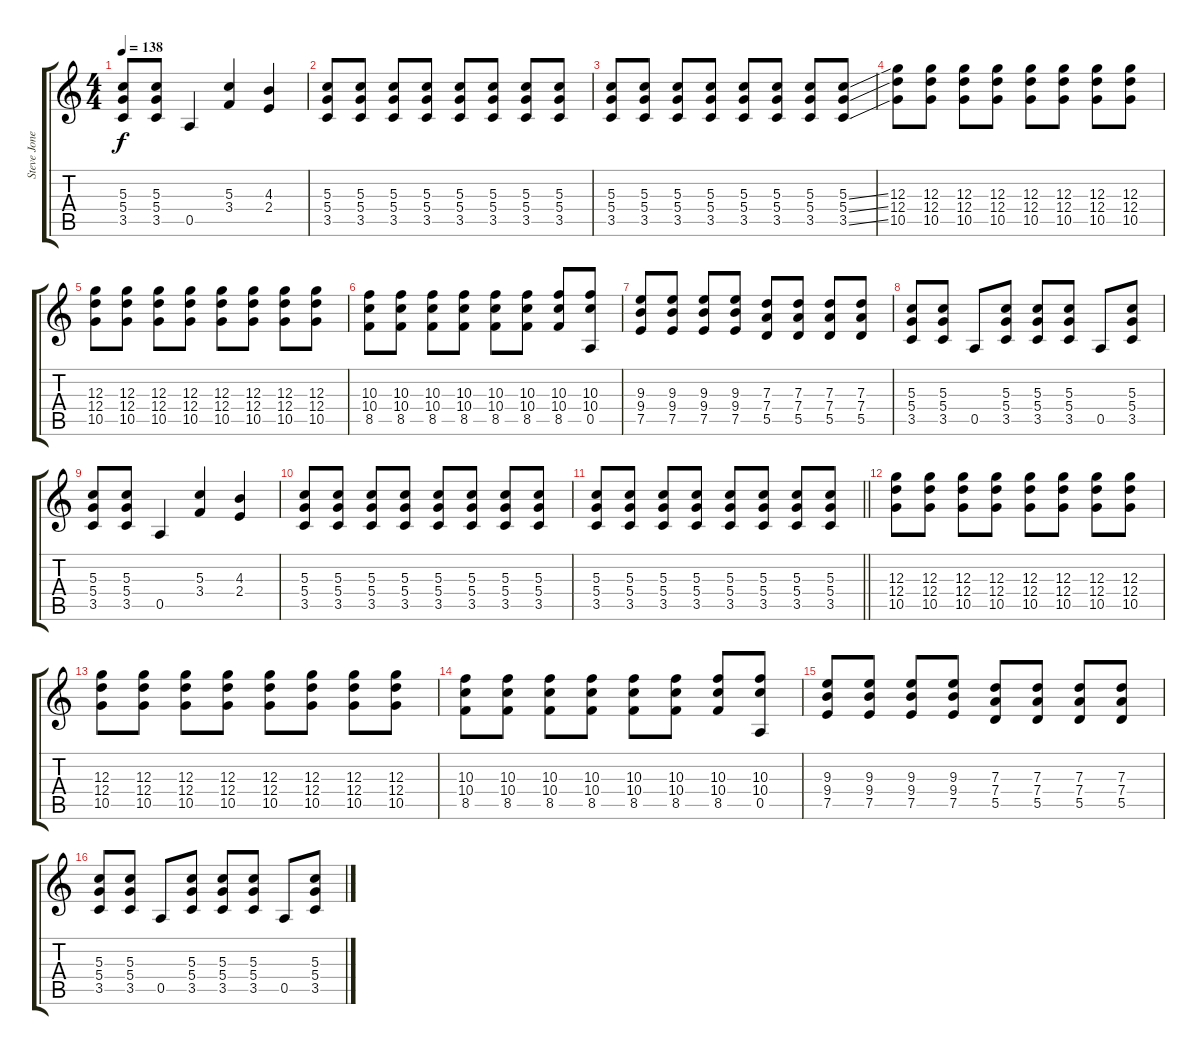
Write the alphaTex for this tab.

\track ("Steve Jones" "Steve Jone") {instrument overdrivenguitar}
\staff {score tabs}
\tuning (E4 B3 G3 D3 A2 E2) {hide}
\ts (4 4)
\tempo 138
\clef g2
\ks c
(5.3 5.4 3.5).8{dy f} (5.3 5.4 3.5).8 0.5.4 (5.3 3.4).4 (4.3 2.4).4 |
(5.3 5.4 3.5).8 (5.3 5.4 3.5).8 (5.3 5.4 3.5).8 (5.3 5.4 3.5).8 (5.3 5.4 3.5).8 (5.3 5.4 3.5).8 (5.3 5.4 3.5).8 (5.3 5.4 3.5).8 |
(5.3 5.4 3.5).8 (5.3 5.4 3.5).8 (5.3 5.4 3.5).8 (5.3 5.4 3.5).8 (5.3 5.4 3.5).8 (5.3 5.4 3.5).8 (5.3 5.4 3.5).8 (5.3{ss} 5.4{ss} 3.5{ss}).8 |
(12.3 12.4 10.5).8 (12.3 12.4 10.5).8 (12.3 12.4 10.5).8 (12.3 12.4 10.5).8 (12.3 12.4 10.5).8 (12.3 12.4 10.5).8 (12.3 12.4 10.5).8 (12.3 12.4 10.5).8 |
(12.3 12.4 10.5).8 (12.3 12.4 10.5).8 (12.3 12.4 10.5).8 (12.3 12.4 10.5).8 (12.3 12.4 10.5).8 (12.3 12.4 10.5).8 (12.3 12.4 10.5).8 (12.3 12.4 10.5).8 |
(10.3 10.4 8.5).8 (10.3 10.4 8.5).8 (10.3 10.4 8.5).8 (10.3 10.4 8.5).8 (10.3 10.4 8.5).8 (10.3 10.4 8.5).8 (10.3 10.4 8.5).8 (10.3 10.4 0.5).8 |
(9.3 9.4 7.5).8 (9.3 9.4 7.5).8 (9.3 9.4 7.5).8 (9.3 9.4 7.5).8 (7.3 7.4 5.5).8 (7.3 7.4 5.5).8 (7.3 7.4 5.5).8 (7.3 7.4 5.5).8 |
(5.3 5.4 3.5).8 (5.3 5.4 3.5).8 0.5.8 (5.3 5.4 3.5).8 (5.3 5.4 3.5).8 (5.3 5.4 3.5).8 0.5.8 (5.3 5.4 3.5).8 |
(5.3 5.4 3.5).8 (5.3 5.4 3.5).8 0.5.4 (5.3 3.4).4 (4.3 2.4).4 |
(5.3 5.4 3.5).8 (5.3 5.4 3.5).8 (5.3 5.4 3.5).8 (5.3 5.4 3.5).8 (5.3 5.4 3.5).8 (5.3 5.4 3.5).8 (5.3 5.4 3.5).8 (5.3 5.4 3.5).8 |
\barLineRight lightlight
(5.3 5.4 3.5).8 (5.3 5.4 3.5).8 (5.3 5.4 3.5).8 (5.3 5.4 3.5).8 (5.3 5.4 3.5).8 (5.3 5.4 3.5).8 (5.3 5.4 3.5).8 (5.3 5.4 3.5).8 |
(12.3 12.4 10.5).8 (12.3 12.4 10.5).8 (12.3 12.4 10.5).8 (12.3 12.4 10.5).8 (12.3 12.4 10.5).8 (12.3 12.4 10.5).8 (12.3 12.4 10.5).8 (12.3 12.4 10.5).8 |
(12.3 12.4 10.5).8 (12.3 12.4 10.5).8 (12.3 12.4 10.5).8 (12.3 12.4 10.5).8 (12.3 12.4 10.5).8 (12.3 12.4 10.5).8 (12.3 12.4 10.5).8 (12.3 12.4 10.5).8 |
(10.3 10.4 8.5).8 (10.3 10.4 8.5).8 (10.3 10.4 8.5).8 (10.3 10.4 8.5).8 (10.3 10.4 8.5).8 (10.3 10.4 8.5).8 (10.3 10.4 8.5).8 (10.3 10.4 0.5).8 |
(9.3 9.4 7.5).8 (9.3 9.4 7.5).8 (9.3 9.4 7.5).8 (9.3 9.4 7.5).8 (7.3 7.4 5.5).8 (7.3 7.4 5.5).8 (7.3 7.4 5.5).8 (7.3 7.4 5.5).8 |
(5.3 5.4 3.5).8 (5.3 5.4 3.5).8 0.5.8 (5.3 5.4 3.5).8 (5.3 5.4 3.5).8 (5.3 5.4 3.5).8 0.5.8 (5.3 5.4 3.5).8
